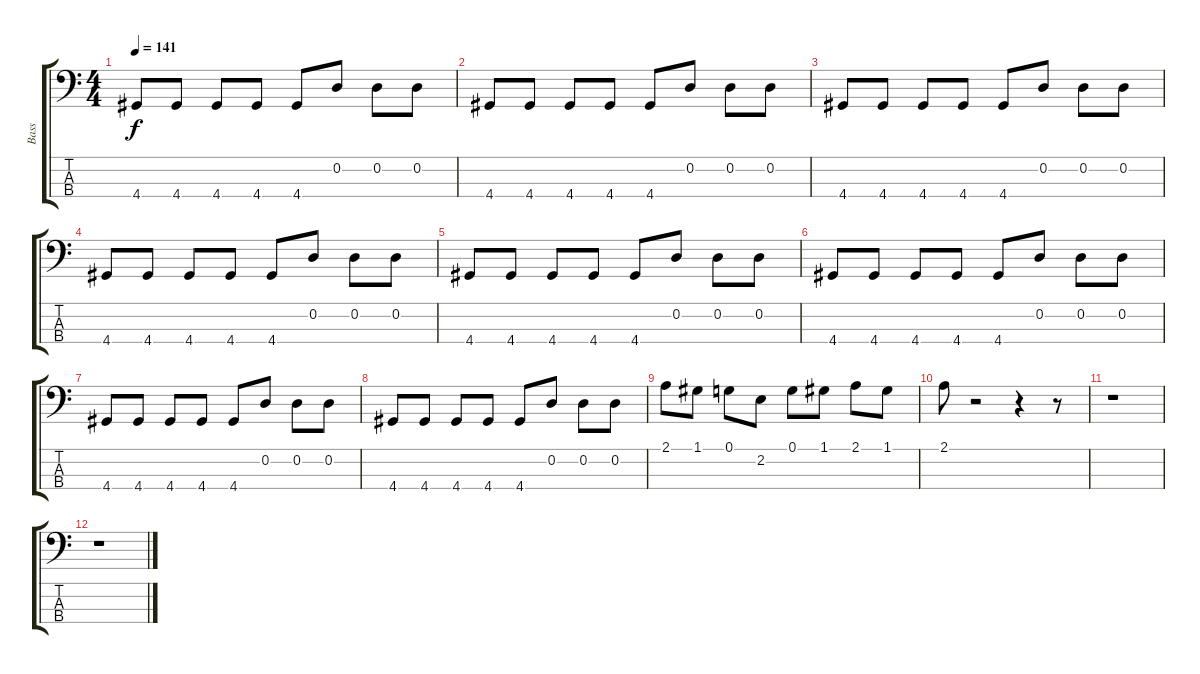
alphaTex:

\track ("Bass" "Bass") {instrument electricbassfinger}
\staff {score tabs}
\tuning (G2 D2 A1 E1) {hide}
\ts (4 4)
\tempo 141
\clef f4
\ks c
4.4.8{dy f} 4.4.8 4.4.8 4.4.8 4.4.8 0.2.8 0.2.8 0.2.8 |
4.4.8 4.4.8 4.4.8 4.4.8 4.4.8 0.2.8 0.2.8 0.2.8 |
4.4.8 4.4.8 4.4.8 4.4.8 4.4.8 0.2.8 0.2.8 0.2.8 |
4.4.8 4.4.8 4.4.8 4.4.8 4.4.8 0.2.8 0.2.8 0.2.8 |
4.4.8 4.4.8 4.4.8 4.4.8 4.4.8 0.2.8 0.2.8 0.2.8 |
4.4.8 4.4.8 4.4.8 4.4.8 4.4.8 0.2.8 0.2.8 0.2.8 |
4.4.8 4.4.8 4.4.8 4.4.8 4.4.8 0.2.8 0.2.8 0.2.8 |
4.4.8 4.4.8 4.4.8 4.4.8 4.4.8 0.2.8 0.2.8 0.2.8 |
2.1.8 1.1.8 0.1.8 2.2.8 0.1.8 1.1.8 2.1.8 1.1.8 |
2.1.8 r.2 r.4 r.8 |
r.1 |
r.1
